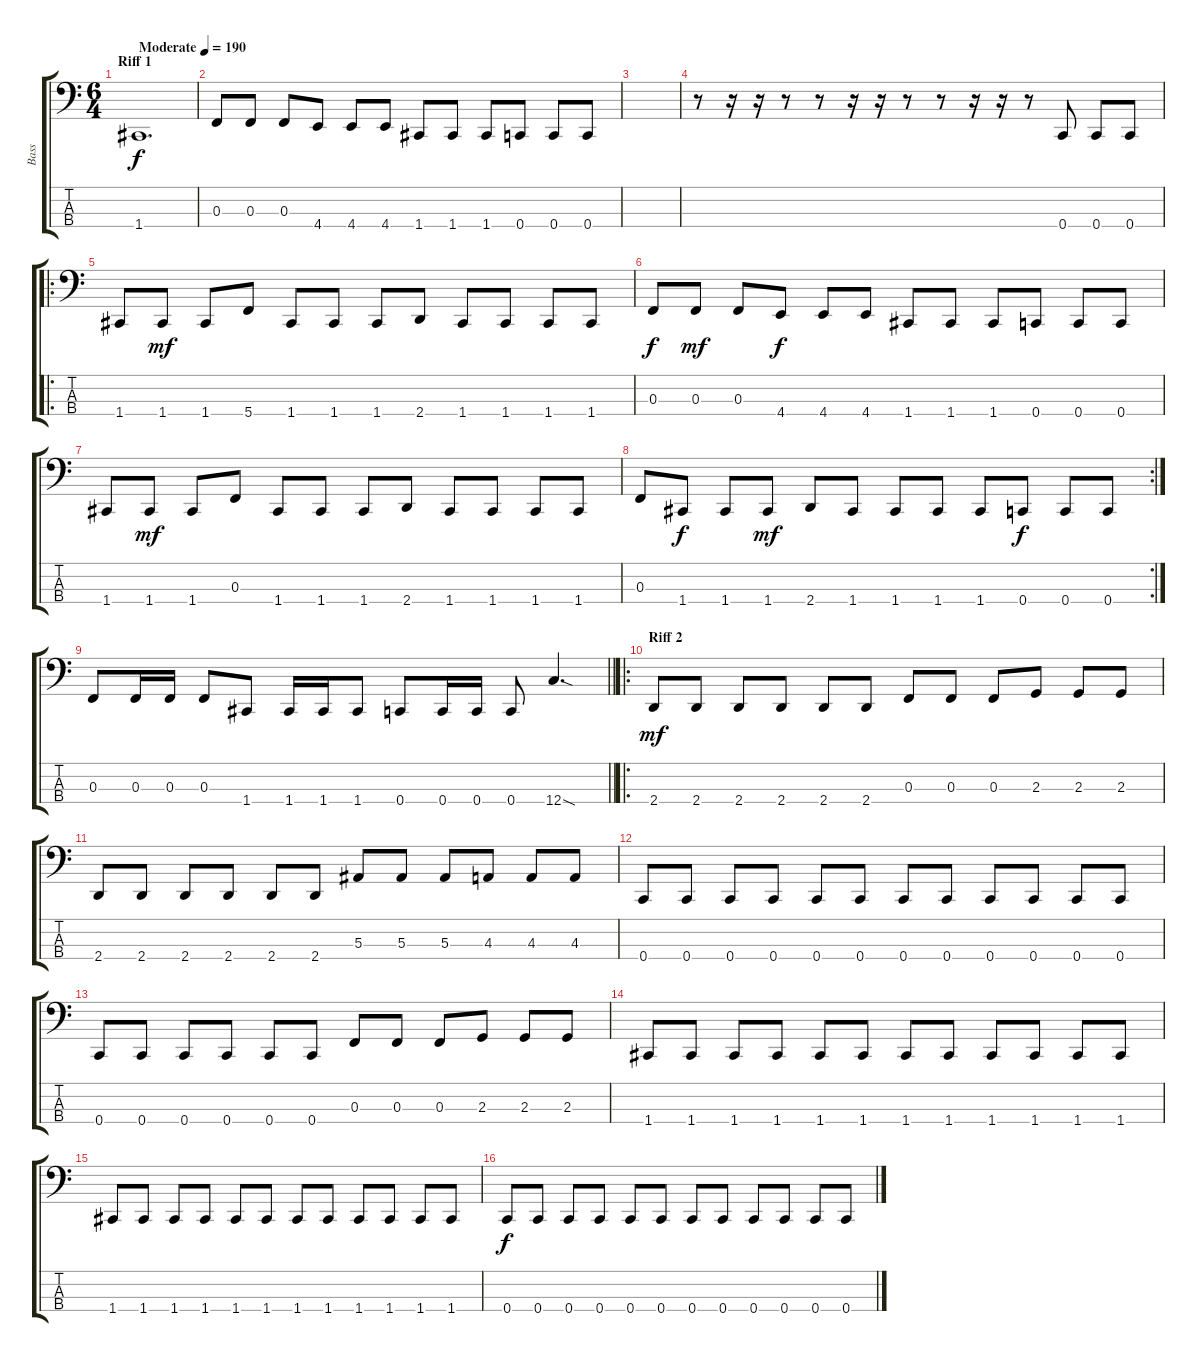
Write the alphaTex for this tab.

\track ("Bass" "Bass") {instrument electricbassfinger}
\staff {score tabs}
\tuning (Eb2 Bb1 F1 C1) {hide}
\ts (6 4)
\section ("" "Riff 1")
\tempo (190 "Moderate")
\clef f4
\ks c
1.4.1{d dy f instrument electricbassfinger} |
0.3.8 0.3.8 0.3.8 4.4.8 4.4.8 4.4.8 1.4.8 1.4.8 1.4.8 0.4.8 0.4.8 0.4.8 |
|
r.8 r.16 r.16 r.8 r.8 r.16 r.16 r.8 r.8 r.16 r.16 r.8 0.4.8 0.4.8 0.4.8 |
\ro
1.4.8 1.4.8{dy mf} 1.4.8 5.4.8 1.4.8 1.4.8 1.4.8 2.4.8 1.4.8 1.4.8 1.4.8 1.4.8 |
0.3.8{dy f} 0.3.8{dy mf} 0.3.8 4.4.8{dy f} 4.4.8 4.4.8 1.4.8 1.4.8 1.4.8 0.4.8 0.4.8 0.4.8 |
1.4.8 1.4.8{dy mf} 1.4.8 0.3.8 1.4.8 1.4.8 1.4.8 2.4.8 1.4.8 1.4.8 1.4.8 1.4.8 |
\rc 2
0.3.8 1.4.8{dy f} 1.4.8 1.4.8{dy mf} 2.4.8 1.4.8 1.4.8 1.4.8 1.4.8 0.4.8{dy f} 0.4.8 0.4.8 |
\barLineRight lightlight
0.3.8 0.3.16 0.3.16 0.3.8 1.4.8 1.4.16 1.4.16 1.4.8 0.4.8 0.4.16 0.4.16 0.4.8 12.4{sod}.4{d} |
\ro
\section ("" "Riff 2")
2.4.8{dy mf} 2.4.8 2.4.8 2.4.8 2.4.8 2.4.8 0.3.8 0.3.8 0.3.8 2.3.8 2.3.8 2.3.8 |
2.4.8 2.4.8 2.4.8 2.4.8 2.4.8 2.4.8 5.3.8 5.3.8 5.3.8 4.3.8 4.3.8 4.3.8 |
0.4.8 0.4.8 0.4.8 0.4.8 0.4.8 0.4.8 0.4.8 0.4.8 0.4.8 0.4.8 0.4.8 0.4.8 |
0.4.8 0.4.8 0.4.8 0.4.8 0.4.8 0.4.8 0.3.8 0.3.8 0.3.8 2.3.8 2.3.8 2.3.8 |
1.4.8 1.4.8 1.4.8 1.4.8 1.4.8 1.4.8 1.4.8 1.4.8 1.4.8 1.4.8 1.4.8 1.4.8 |
1.4.8 1.4.8 1.4.8 1.4.8 1.4.8 1.4.8 1.4.8 1.4.8 1.4.8 1.4.8 1.4.8 1.4.8 |
0.4.8{dy f} 0.4.8 0.4.8 0.4.8 0.4.8 0.4.8 0.4.8 0.4.8 0.4.8 0.4.8 0.4.8 0.4.8
